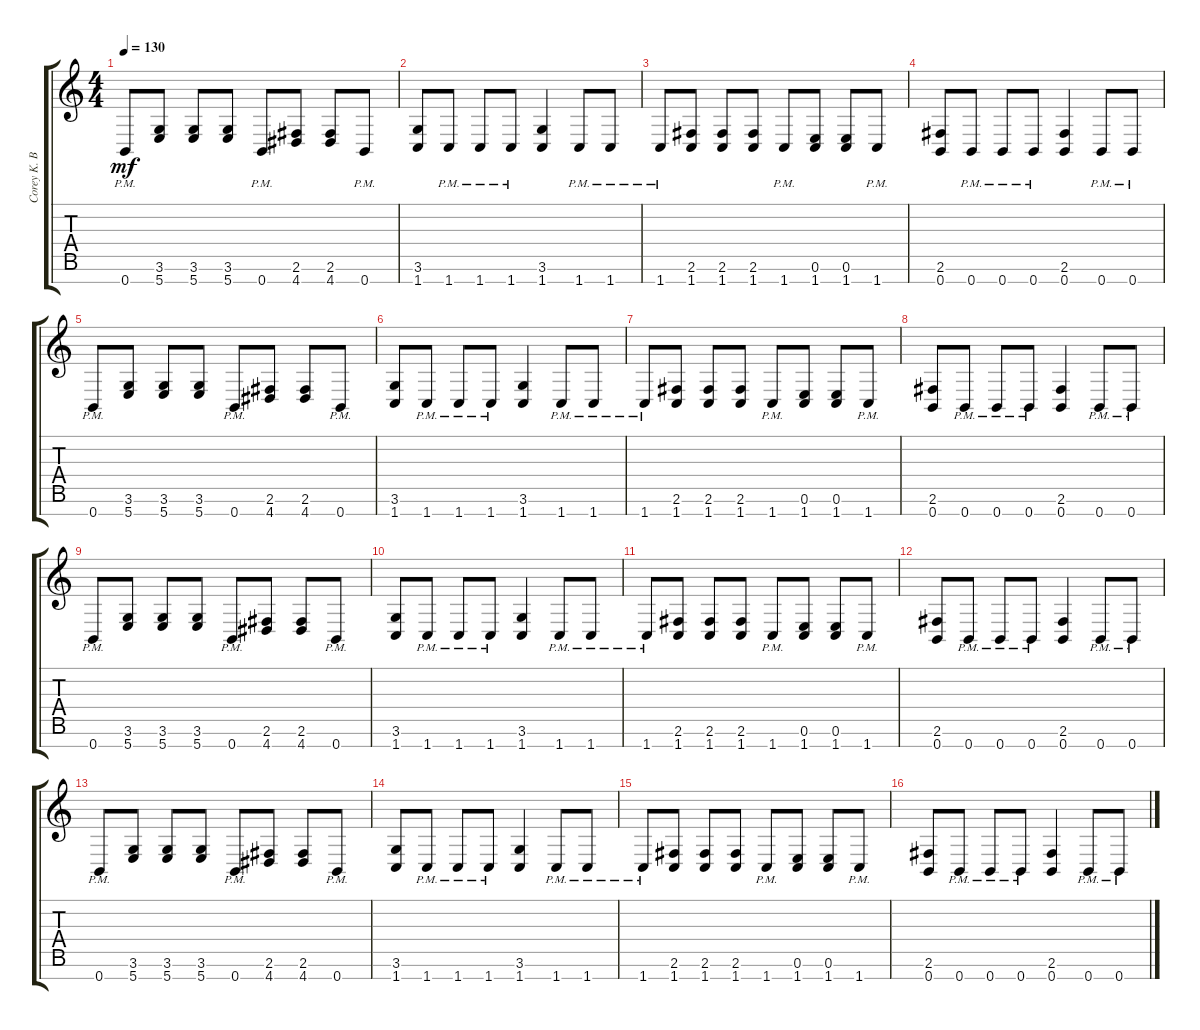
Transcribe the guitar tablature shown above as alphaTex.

\track ("Corey K. Beaulieu" "Corey K. B") {instrument distortionguitar}
\staff {score tabs}
\tuning (E4 B3 G3 D3 A2 E2 B1) {hide}
\ts (4 4)
\tempo 130
\clef g2
\ks c
0.7{pm}.8{dy mf} (3.6 5.7).8 (3.6 5.7).8 (3.6 5.7).8 0.7{pm}.8 (2.6 4.7).8 (2.6 4.7).8 0.7{pm}.8 |
(3.6 1.7).8 1.7{pm}.8 1.7{pm}.8 1.7{pm}.8 (3.6 1.7).4 1.7{pm}.8 1.7{pm}.8 |
1.7{pm}.8 (2.6 1.7).8 (2.6 1.7).8 (2.6 1.7).8 1.7{pm}.8 (0.6 1.7).8 (0.6 1.7).8 1.7{pm}.8 |
(2.6 0.7).8 0.7{pm}.8 0.7{pm}.8 0.7{pm}.8 (2.6 0.7).4 0.7{pm}.8 0.7{pm}.8 |
0.7{pm}.8 (3.6 5.7).8 (3.6 5.7).8 (3.6 5.7).8 0.7{pm}.8 (2.6 4.7).8 (2.6 4.7).8 0.7{pm}.8 |
(3.6 1.7).8 1.7{pm}.8 1.7{pm}.8 1.7{pm}.8 (3.6 1.7).4 1.7{pm}.8 1.7{pm}.8 |
1.7{pm}.8 (2.6 1.7).8 (2.6 1.7).8 (2.6 1.7).8 1.7{pm}.8 (0.6 1.7).8 (0.6 1.7).8 1.7{pm}.8 |
(2.6 0.7).8 0.7{pm}.8 0.7{pm}.8 0.7{pm}.8 (2.6 0.7).4 0.7{pm}.8 0.7{pm}.8 |
0.7{pm}.8 (3.6 5.7).8 (3.6 5.7).8 (3.6 5.7).8 0.7{pm}.8 (2.6 4.7).8 (2.6 4.7).8 0.7{pm}.8 |
(3.6 1.7).8 1.7{pm}.8 1.7{pm}.8 1.7{pm}.8 (3.6 1.7).4 1.7{pm}.8 1.7{pm}.8 |
1.7{pm}.8 (2.6 1.7).8 (2.6 1.7).8 (2.6 1.7).8 1.7{pm}.8 (0.6 1.7).8 (0.6 1.7).8 1.7{pm}.8 |
(2.6 0.7).8{volume 9} 0.7{pm}.8 0.7{pm}.8 0.7{pm}.8 (2.6 0.7).4 0.7{pm}.8 0.7{pm}.8 |
0.7{pm}.8 (3.6 5.7).8 (3.6 5.7).8 (3.6 5.7).8 0.7{pm}.8 (2.6 4.7).8 (2.6 4.7).8 0.7{pm}.8 |
(3.6 1.7).8 1.7{pm}.8 1.7{pm}.8 1.7{pm}.8 (3.6 1.7).4 1.7{pm}.8 1.7{pm}.8 |
1.7{pm}.8 (2.6 1.7).8 (2.6 1.7).8 (2.6 1.7).8 1.7{pm}.8 (0.6 1.7).8 (0.6 1.7).8 1.7{pm}.8 |
(2.6 0.7).8 0.7{pm}.8 0.7{pm}.8 0.7{pm}.8 (2.6 0.7).4 0.7{pm}.8 0.7{pm}.8
